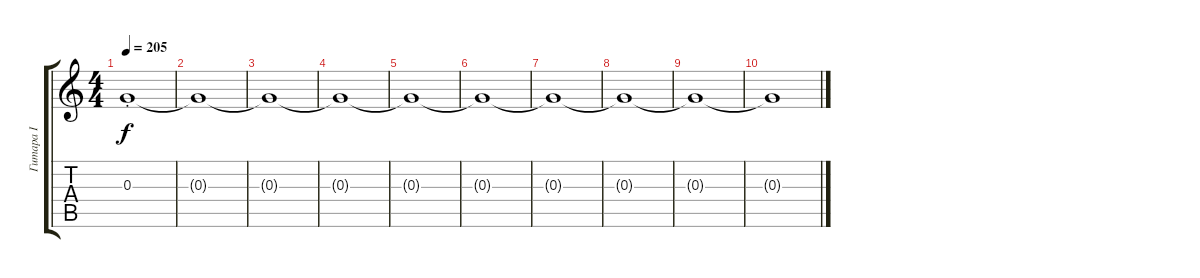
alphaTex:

\track ("Гитара I" "Гитара I") {instrument electricguitarjazz}
\staff {score tabs}
\tuning (E4 B3 G3 D3 A2 E2) {hide}
\ts (4 4)
\tempo 205
\clef g2
\ks c
0.3{st}.1{dy f} |
0.3{t}.1 |
0.3{t}.1 |
0.3{t}.1 |
0.3{t}.1 |
0.3{t}.1 |
0.3{t}.1 |
0.3{t}.1 |
0.3{t}.1 |
0.3{t}.1
